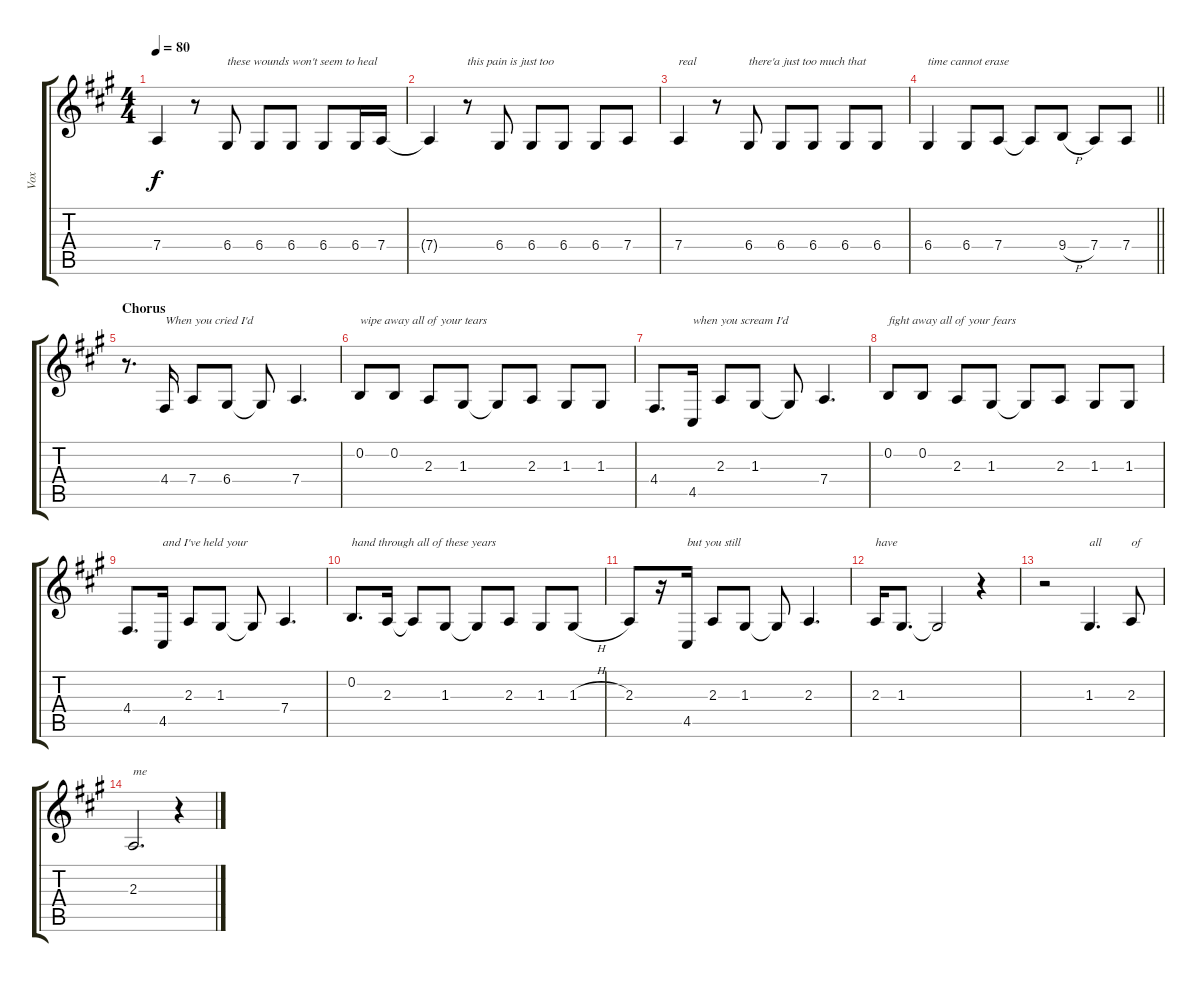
\track ("Vox" "Vox") {instrument oboe}
\staff {score tabs}
\tuning (E4 B3 G3 D3 A2 E2) {hide}
\ts (4 4)
\tempo 80
\clef g2
\ks a
7.4{t}.4{dy f} r.8 6.4.8{txt "these wounds won't seem to heal"} 6.4.8 6.4.8 6.4.8 6.4.16 7.4.16 |
7.4{t}.4 r.8{txt "this pain is just too"} 6.4.8 6.4.8 6.4.8 6.4.8 7.4.8 |
7.4.4{txt "real"} r.8 6.4.8{txt "there'a just too much that"} 6.4.8 6.4.8 6.4.8 6.4.8 |
\barLineRight lightlight
6.4.4{txt "time cannot erase"} 6.4.8 7.4.8 7.4{t}.8 9.4{h}.8 7.4.8 7.4.8 |
\section ("" "Chorus")
r.8{d} 4.4.16{txt "When you cried I'd"} 7.4.8 6.4.8 6.4{t}.8 7.4.4{d} |
0.2.8{txt "wipe away all of your tears"} 0.2.8 2.3.8 1.3.8 1.3{t}.8 2.3.8 1.3.8 1.3.8 |
4.4.8{d} 4.5.16{txt "when you scream I'd"} 2.3.8 1.3.8 1.3{t}.8 7.4.4{d} |
0.2.8{txt "fight away all of your fears"} 0.2.8 2.3.8 1.3.8 1.3{t}.8 2.3.8 1.3.8 1.3.8 |
4.4.8{d} 4.5.16{txt "and I've held your"} 2.3.8 1.3.8 1.3{t}.8 7.4.4{d} |
0.2.8{d txt "hand through all of these years"} 2.3.16 2.3{t}.8 1.3.8 1.3{t}.8 2.3.8 1.3.8 1.3{h}.8 |
2.3.8 r.16 4.5.16{txt "but you still "} 2.3.8 1.3.8 1.3{t}.8 2.3.4{d} |
2.3.16{txt "have"} 1.3.8{d} 1.3{t}.2 r.4 |
r.2 1.3.4{d txt "all"} 2.3.8{txt "of"} |
2.3.2{d txt "me"} r.4
